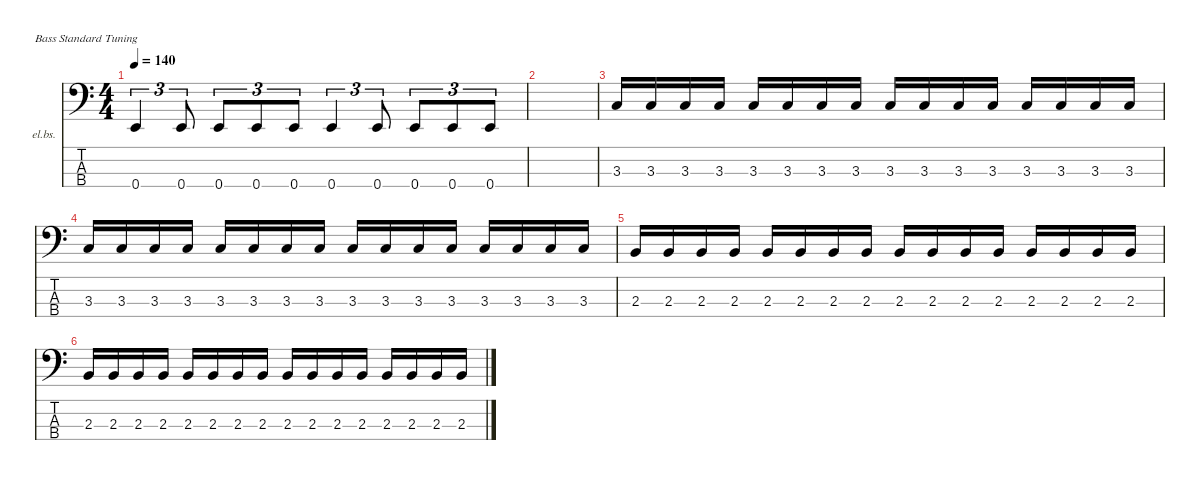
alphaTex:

\defaultSystemsLayout 4
\hideDynamics
\bracketExtendMode nobrackets
\firstSystemTrackNameOrientation horizontal
\otherSystemsTrackNameOrientation horizontal
\track ("Electric Bass" "el.bs.") {instrument electricbassfinger}
\staff {score tabs}
\tuning (G2 D2 A1 E1)
\ts (4 4)
\tempo 140
\clef f4
\ks c
0.4.4{tu (3 2) dy mf} 0.4.8{tu (3 2)} 0.4.8{tu (3 2)} 0.4.8{tu (3 2)} 0.4.8{tu (3 2)} 0.4.4{tu (3 2)} 0.4.8{tu (3 2)} 0.4.8{tu (3 2)} 0.4.8{tu (3 2)} 0.4.8{tu (3 2)} |
|
3.3.16 3.3.16 3.3.16 3.3.16 3.3.16 3.3.16 3.3.16 3.3.16 3.3.16 3.3.16 3.3.16 3.3.16 3.3.16 3.3.16 3.3.16 3.3.16 |
3.3.16 3.3.16 3.3.16 3.3.16 3.3.16 3.3.16 3.3.16 3.3.16 3.3.16 3.3.16 3.3.16 3.3.16 3.3.16 3.3.16 3.3.16 3.3.16 |
2.3.16 2.3.16 2.3.16 2.3.16 2.3.16 2.3.16 2.3.16 2.3.16 2.3.16 2.3.16 2.3.16 2.3.16 2.3.16 2.3.16 2.3.16 2.3.16 |
2.3.16 2.3.16 2.3.16 2.3.16 2.3.16 2.3.16 2.3.16 2.3.16 2.3.16 2.3.16 2.3.16 2.3.16 2.3.16 2.3.16 2.3.16 2.3.16
